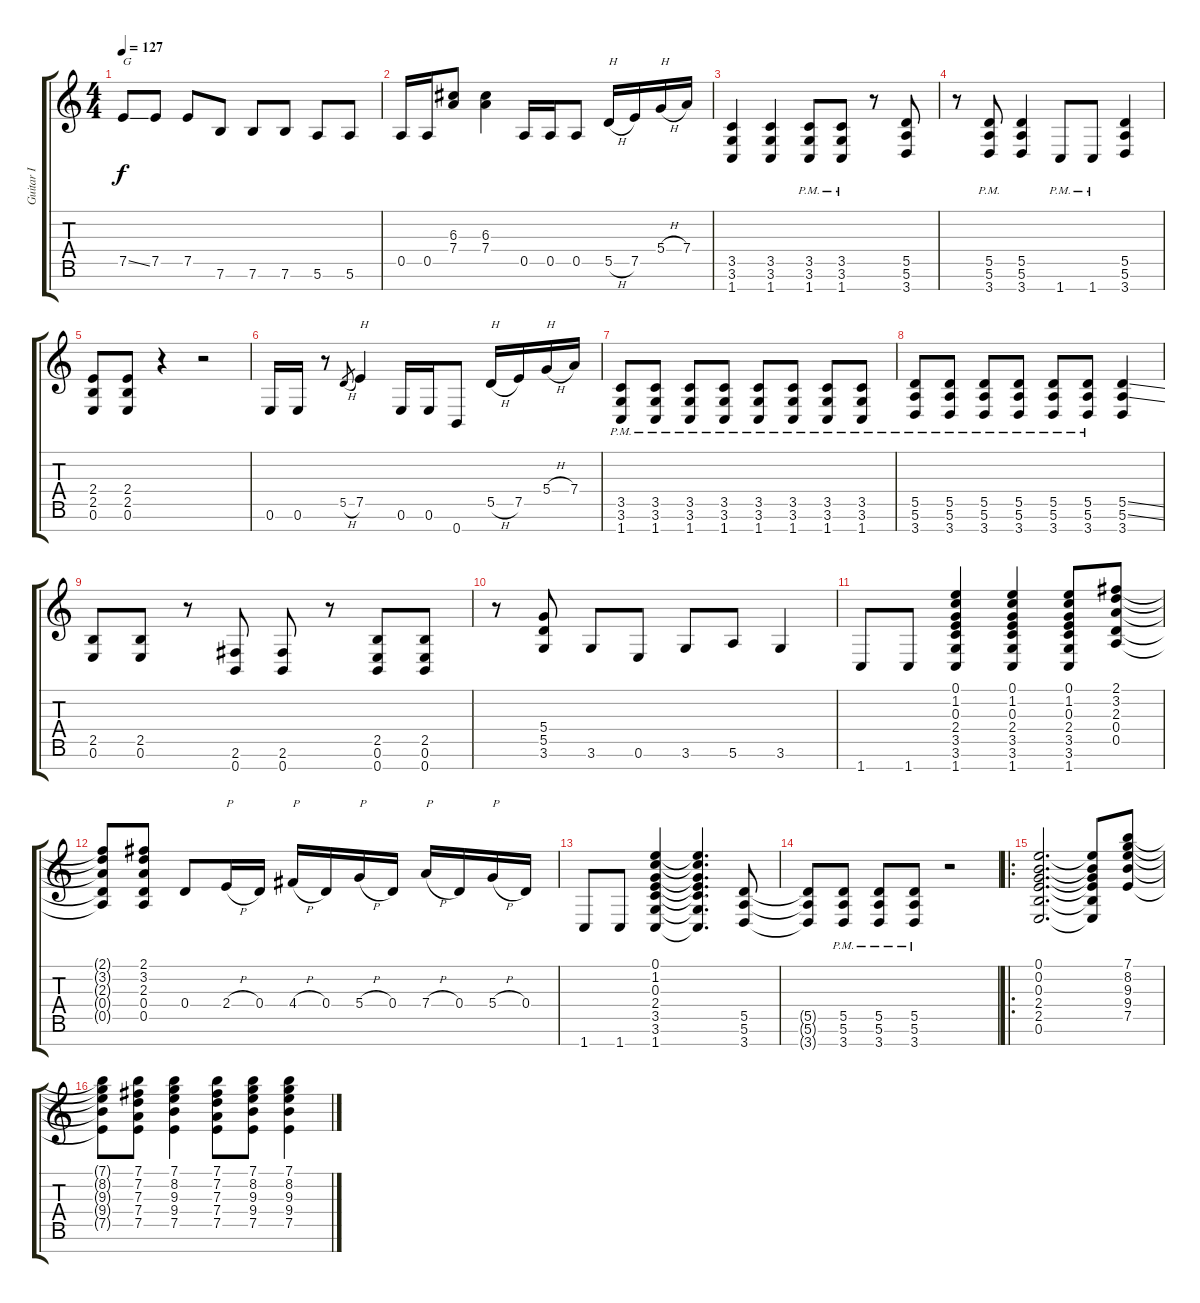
\track ("Guitar I" "Guitar I") {instrument distortionguitar}
\staff {score tabs}
\tuning (E4 B3 G3 D3 A2 E2 B1) {hide}
\ts (4 4)
\tempo 127
\clef g2
\ks c
7.5{ss}.8{txt "G" dy f} 7.5.8 7.5.8 7.6.8 7.6.8 7.6.8 5.6.8 5.6.8 |
0.5.16 0.5.16 (6.3 7.4).8 (6.3 7.4).4 0.5.16 0.5.16 0.5.8 5.5{h}.16{txt "H"} 7.5.16 5.4{h}.16{txt "H"} 7.4.16 |
(3.5 3.6 1.7).4 (3.5 3.6 1.7).4 (3.5{pm} 3.6{pm} 1.7{pm}).8 (3.5{pm} 3.6{pm} 1.7{pm}).8 r.8 (5.5 5.6 3.7).8 |
r.8 (5.5{pm} 5.6{pm} 3.7{pm}).8 (5.5 5.6 3.7).4 1.7{pm}.8 1.7{pm}.8 (5.5 5.6 3.7).4 |
(2.4 2.5 0.6).8 (2.4 2.5 0.6).8 r.4 r.2 |
0.6.16 0.6.16 r.8 5.5{h}.8{gr} 7.5.4{txt "H"} 0.6.16 0.6.16 0.7.8 5.5{h}.16{txt "H"} 7.5.16 5.4{h}.16{txt "H"} 7.4.16 |
(3.5{pm} 3.6{pm} 1.7{pm}).8 (3.5{pm} 3.6{pm} 1.7{pm}).8 (3.5{pm} 3.6{pm} 1.7{pm}).8 (3.5{pm} 3.6{pm} 1.7{pm}).8 (3.5{pm} 3.6{pm} 1.7{pm}).8 (3.5{pm} 3.6{pm} 1.7{pm}).8 (3.5{pm} 3.6{pm} 1.7{pm}).8 (3.5{pm} 3.6{pm} 1.7{pm}).8 |
(5.5{pm} 5.6{pm} 3.7{pm}).8 (5.5{pm} 5.6{pm} 3.7{pm}).8 (5.5{pm} 5.6{pm} 3.7{pm}).8 (5.5{pm} 5.6{pm} 3.7{pm}).8 (5.5{pm} 5.6{pm} 3.7{pm}).8 (5.5{pm} 5.6{pm} 3.7{pm}).8 (5.5{ss} 5.6{ss} 3.7).4 |
(2.5 0.6).8 (2.5 0.6).8 r.8 (2.6 0.7).8 (2.6 0.7).8 r.8 (2.5 0.6 0.7).8 (2.5 0.6 0.7).8 |
r.8 (5.4 5.5 3.6).8 3.6.8 0.6.8 3.6.8 5.6.8 3.6.4 |
1.7.8 1.7.8 (0.1 1.2 0.3 2.4 3.5 3.6 1.7).4 (0.1 1.2 0.3 2.4 3.5 3.6 1.7).4 (0.1 1.2 0.3 2.4 3.5 3.6 1.7).8 (2.1 3.2 2.3 0.4 0.5).8 |
(2.1{t} 3.2{t} 2.3{t} 0.4{t} 0.5{t}).8 (2.1 3.2 2.3 0.4 0.5).8 0.4.8 2.4{h}.16{txt "P"} 0.4.16 4.4{h}.16{txt "P"} 0.4.16 5.4{h}.16{txt "P"} 0.4.16 7.4{h}.16{txt "P"} 0.4.16 5.4{h}.16{txt "P"} 0.4.16 |
1.7.8 1.7.8 (0.1 1.2 0.3 2.4 3.5 3.6 1.7).4 (0.1{t} 1.2{t} 0.3{t} 2.4{t} 3.5{t} 3.6{t} 1.7{t}).4{d} (5.5 5.6 3.7).8 |
(5.5{t} 5.6{t} 3.7{t}).8 (5.5{pm} 5.6{pm} 3.7{pm}).8 (5.5{pm} 5.6{pm} 3.7{pm}).8 (5.5{pm} 5.6{pm} 3.7{pm}).8 r.2 |
\ro
(0.1 0.2 0.3 2.4 2.5 0.6).2{d} (0.1{t} 0.2{t} 0.3{t} 2.4{t} 2.5{t} 0.6{t}).8 (7.1 8.2 9.3 9.4 7.5).8 |
(7.1{t} 8.2{t} 9.3{t} 9.4{t} 7.5{t}).8 (7.1 7.2 7.3 7.4 7.5).8 (7.1 8.2 9.3 9.4 7.5).4 (7.1 7.2 7.3 7.4 7.5).8 (7.1 8.2 9.3 9.4 7.5).8 (7.1 8.2 9.3 9.4 7.5).4
